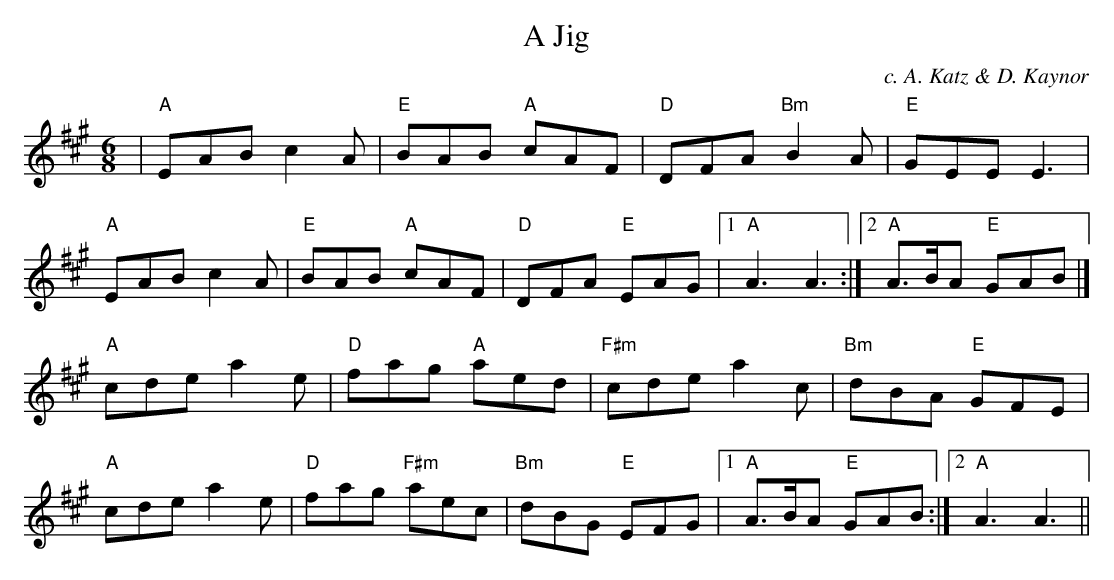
X:1
T:A Jig
C:c. A. Katz & D. Kaynor
M:6/8
L:1/8
K:A
|"A"EAB c2A|"E"BAB "A"cAF|"D"DFA "Bm"B2A|"E"GEE E3|
"A"EAB c2A|"E"BAB "A"cAF|"D"DFA "E"EAG|[1"A"A3A3:|[2"A"A>BA "E"GAB|]
"A"cdea2e|"D"fag "A"aed|"F#m"cde a2c|"Bm"dBA "E"GFE|
"A"cde a2e|"D"fag "F#m"aec|"Bm"dBG "E"EFG|[1"A"A>BA "E"GAB:|[2"A"A3A3||
